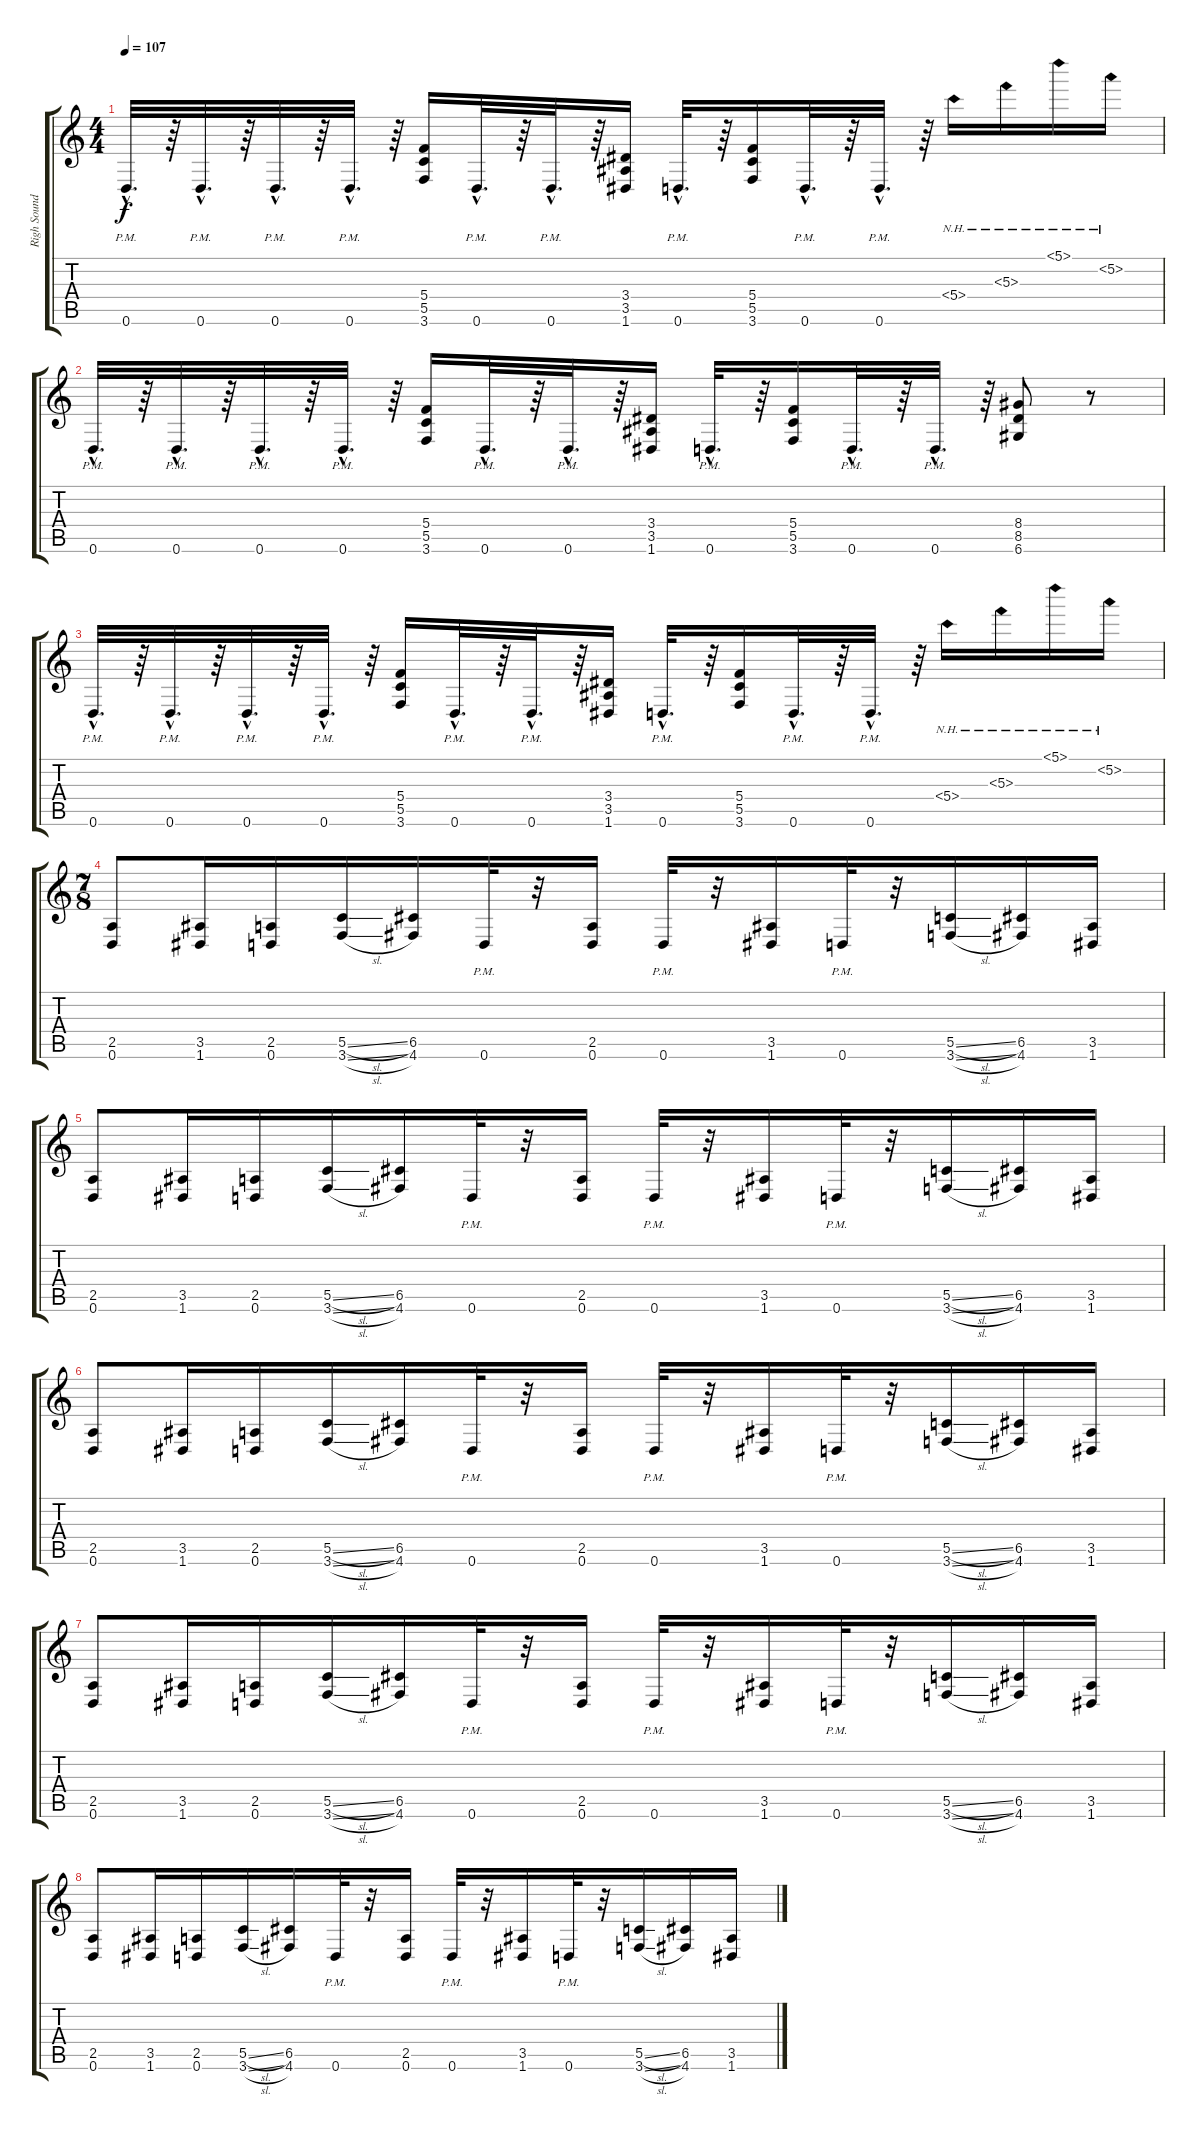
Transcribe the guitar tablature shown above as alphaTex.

\track ("Righ Sound" "Righ Sound") {instrument distortionguitar}
\staff {score tabs}
\tuning (D4 A3 F3 C3 G2 D2) {hide}
\ts (4 4)
\tempo 107
\clef g2
\ks c
0.6{hac pm}.32{d dy f} r.64 0.6{hac pm}.32{d} r.64 0.6{hac pm}.32{d} r.64 0.6{hac pm}.32{d} r.64 (5.4 5.5 3.6).16 0.6{hac pm}.32{d} r.64 0.6{hac pm}.32{d} r.64 (3.4 3.5 1.6).16 0.6{hac pm}.32{d} r.64 (5.4 5.5 3.6).16 0.6{hac pm}.32{d} r.64 0.6{hac pm}.32{d} r.64 5.4{nh}.16 5.3{nh}.16 5.1{nh}.16 5.2{nh}.16 |
0.6{hac pm}.32{d} r.64 0.6{hac pm}.32{d} r.64 0.6{hac pm}.32{d} r.64 0.6{hac pm}.32{d} r.64 (5.4 5.5 3.6).16 0.6{hac pm}.32{d} r.64 0.6{hac pm}.32{d} r.64 (3.4 3.5 1.6).16 0.6{hac pm}.32{d} r.64 (5.4 5.5 3.6).16 0.6{hac pm}.32{d} r.64 0.6{hac pm}.32{d} r.64 (8.4 8.5 6.6).8 r.8 |
0.6{hac pm}.32{d} r.64 0.6{hac pm}.32{d} r.64 0.6{hac pm}.32{d} r.64 0.6{hac pm}.32{d} r.64 (5.4 5.5 3.6).16 0.6{hac pm}.32{d} r.64 0.6{hac pm}.32{d} r.64 (3.4 3.5 1.6).16 0.6{hac pm}.32{d} r.64 (5.4 5.5 3.6).16 0.6{hac pm}.32{d} r.64 0.6{hac pm}.32{d} r.64 5.4{nh}.16 5.3{nh}.16 5.1{nh}.16 5.2{nh}.16 |
\ts (7 8)
(2.5 0.6).8 (3.5 1.6).16 (2.5 0.6).16 (5.5{sl} 3.6{sl}).16 (6.5 4.6).16 0.6{pm}.32 r.32 (2.5 0.6).16 0.6{pm}.32 r.32 (3.5 1.6).16 0.6{pm}.32 r.32 (5.5{sl} 3.6{sl}).16 (6.5 4.6).16 (3.5 1.6).16 |
(2.5 0.6).8 (3.5 1.6).16 (2.5 0.6).16 (5.5{sl} 3.6{sl}).16 (6.5 4.6).16 0.6{pm}.32 r.32 (2.5 0.6).16 0.6{pm}.32 r.32 (3.5 1.6).16 0.6{pm}.32 r.32 (5.5{sl} 3.6{sl}).16 (6.5 4.6).16 (3.5 1.6).16 |
(2.5 0.6).8 (3.5 1.6).16 (2.5 0.6).16 (5.5{sl} 3.6{sl}).16 (6.5 4.6).16 0.6{pm}.32 r.32 (2.5 0.6).16 0.6{pm}.32 r.32 (3.5 1.6).16 0.6{pm}.32 r.32 (5.5{sl} 3.6{sl}).16 (6.5 4.6).16 (3.5 1.6).16 |
(2.5 0.6).8 (3.5 1.6).16 (2.5 0.6).16 (5.5{sl} 3.6{sl}).16 (6.5 4.6).16 0.6{pm}.32 r.32 (2.5 0.6).16 0.6{pm}.32 r.32 (3.5 1.6).16 0.6{pm}.32 r.32 (5.5{sl} 3.6{sl}).16 (6.5 4.6).16 (3.5 1.6).16 |
(2.5 0.6).8 (3.5 1.6).16 (2.5 0.6).16 (5.5{sl} 3.6{sl}).16 (6.5 4.6).16 0.6{pm}.32 r.32 (2.5 0.6).16 0.6{pm}.32 r.32 (3.5 1.6).16 0.6{pm}.32 r.32 (5.5{sl} 3.6{sl}).16 (6.5 4.6).16 (3.5 1.6).16
